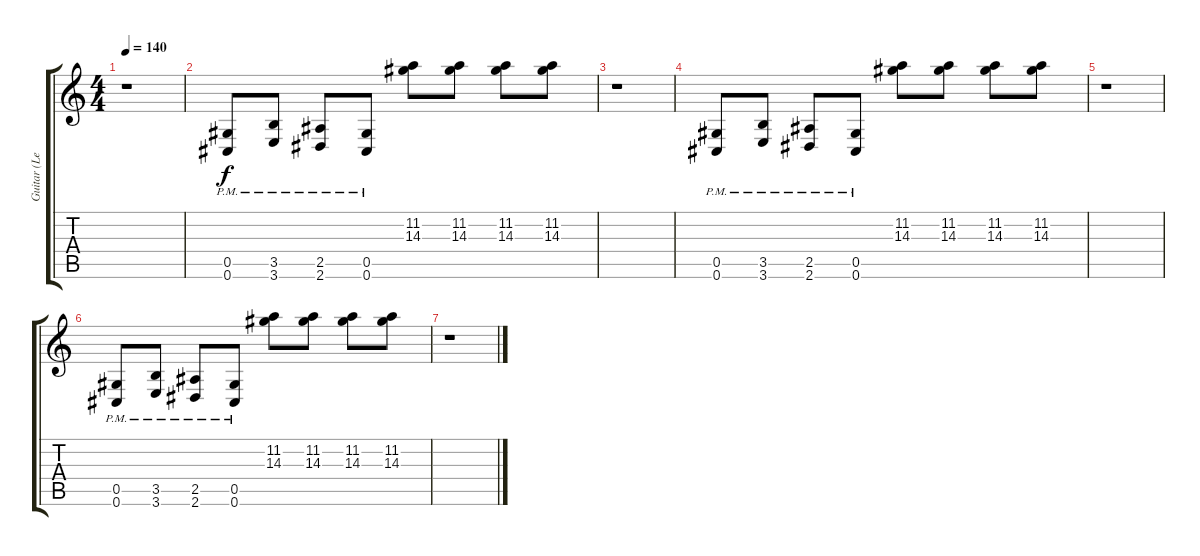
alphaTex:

\track ("Guitar (Left)" "Guitar (Le") {instrument distortionguitar}
\staff {score tabs}
\tuning (Eb4 Bb3 Gb3 Db3 Ab2 Db2) {hide}
\ts (4 4)
\tempo 140
\clef g2
\ks c
r.1{dy f} |
(0.5{pm} 0.6{pm}).8{volume 4} (3.5{pm} 3.6{pm}).8 (2.5{pm} 2.6{pm}).8 (0.5{pm} 0.6{pm}).8 (11.2 14.3).8 (11.2 14.3).8 (11.2 14.3).8 (11.2 14.3).8 |
r.1 |
(0.5{pm} 0.6{pm}).8 (3.5{pm} 3.6{pm}).8 (2.5{pm} 2.6{pm}).8 (0.5{pm} 0.6{pm}).8 (11.2 14.3).8 (11.2 14.3).8 (11.2 14.3).8 (11.2 14.3).8 |
r.1 |
(0.5{pm} 0.6{pm}).8 (3.5{pm} 3.6{pm}).8 (2.5{pm} 2.6{pm}).8 (0.5{pm} 0.6{pm}).8 (11.2 14.3).8 (11.2 14.3).8 (11.2 14.3).8 (11.2 14.3).8 |
r.1
